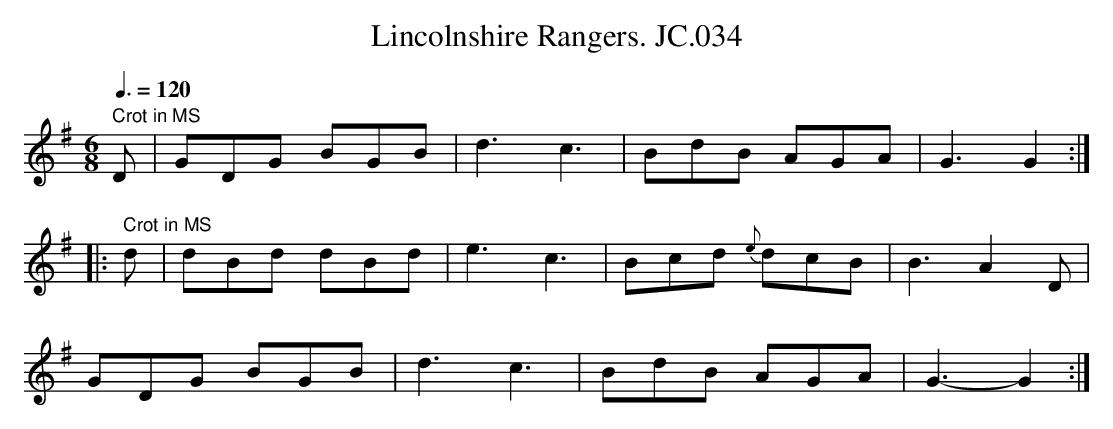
X:1
T:Lincolnshire Rangers. JC.034
M:6/8
L:1/8
Q:3/8=120
K:G
" Crot in MS"\\
D|GDG BGB|d3 c3|BdB AGA|G3 G2:|
|:" Crot in MS"d|dBd dBd|e3 c3|Bcd {e}dcB|B3 A2D|
GDG BGB|d3 c3|BdB AGA|G3- G2:|
